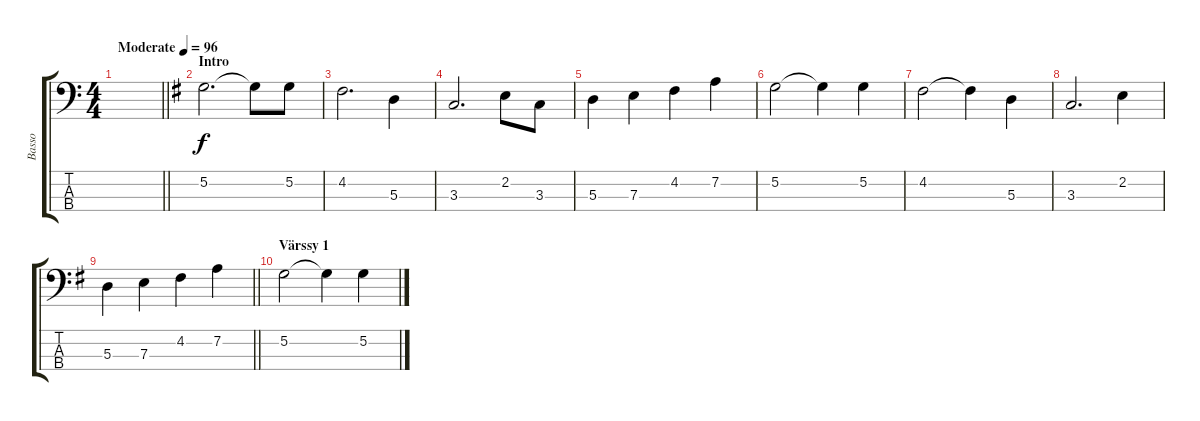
\track ("Basso" "Basso") {instrument electricbassfinger}
\staff {score tabs}
\tuning (G2 D2 A1 E1) {hide}
\ts (4 4)
\tempo (96 "Moderate")
\clef f4
\barLineRight lightlight
\ks c
|
\section ("" "Intro")
\ks g
5.2.2{d} 5.2{t}.8 5.2.8 |
4.2.2{d} 5.3.4 |
3.3.2{d} 2.2.8 3.3.8 |
5.3.4 7.3.4 4.2.4 7.2.4 |
5.2.2 5.2{t}.4 5.2.4 |
4.2.2 4.2{t}.4 5.3.4 |
3.3.2{d} 2.2.4 |
\barLineRight lightlight
5.3.4 7.3.4 4.2.4 7.2.4 |
\section ("" "Värssy 1")
5.2.2 5.2{t}.4 5.2.4
